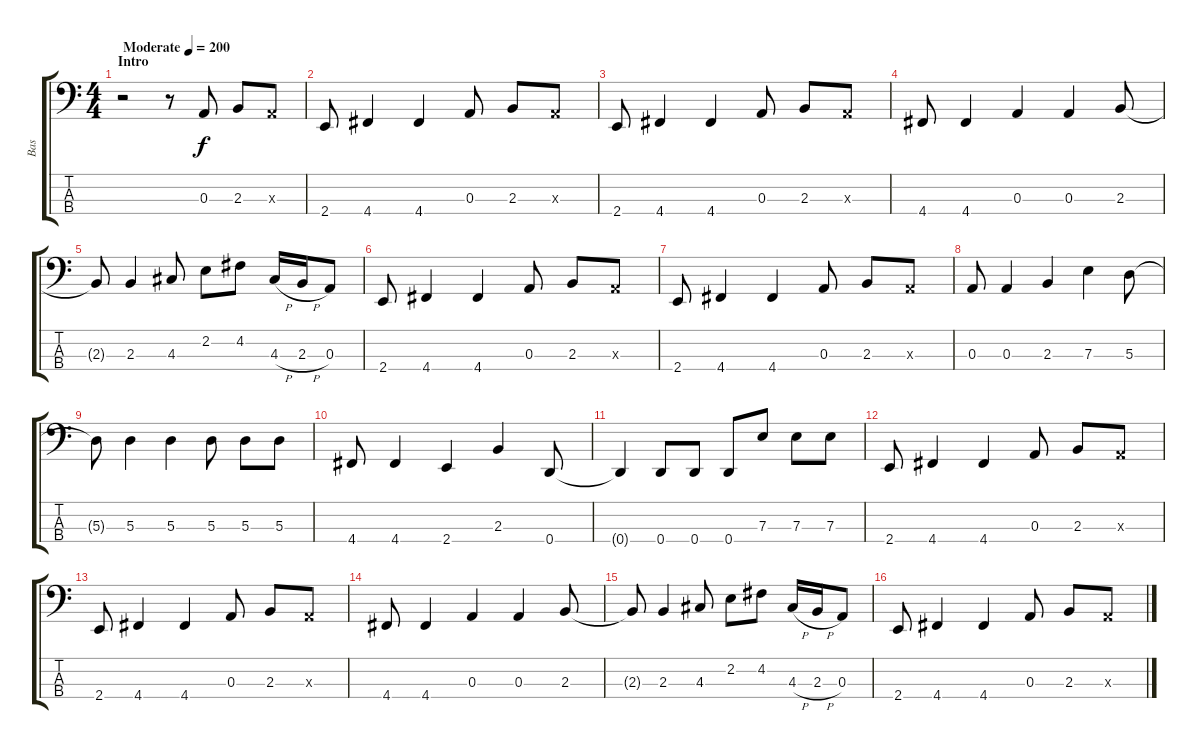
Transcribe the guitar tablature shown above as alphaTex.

\track ("Bas" "Bas") {instrument electricbasspick}
\staff {score tabs}
\tuning (G2 D2 A1 D1) {hide}
\ts (4 4)
\section ("" "Intro")
\tempo (200 "Moderate")
\clef f4
\ks c
r.2{dy f instrument electricbasspick} r.8 0.3.8 2.3.8 0.3{x}.8 |
2.4.8 4.4.4 4.4.4 0.3.8 2.3.8 0.3{x}.8 |
2.4.8 4.4.4 4.4.4 0.3.8 2.3.8 0.3{x}.8 |
4.4.8 4.4.4 0.3.4 0.3.4 2.3.8 |
2.3{t}.8 2.3.4 4.3.8 2.2.8 4.2.8 4.3{h}.16 2.3{h}.16 0.3.8 |
2.4.8 4.4.4 4.4.4 0.3.8 2.3.8 0.3{x}.8 |
2.4.8 4.4.4 4.4.4 0.3.8 2.3.8 0.3{x}.8 |
0.3.8 0.3.4 2.3.4 7.3.4 5.3.8 |
5.3{t}.8 5.3.4 5.3.4 5.3.8 5.3.8 5.3.8 |
4.4.8 4.4.4 2.4.4 2.3.4 0.4.8 |
0.4{t}.4 0.4.8 0.4.8 0.4.8 7.3.8 7.3.8 7.3.8 |
2.4.8 4.4.4 4.4.4 0.3.8 2.3.8 0.3{x}.8 |
2.4.8 4.4.4 4.4.4 0.3.8 2.3.8 0.3{x}.8 |
4.4.8 4.4.4 0.3.4 0.3.4 2.3.8 |
2.3{t}.8 2.3.4 4.3.8 2.2.8 4.2.8 4.3{h}.16 2.3{h}.16 0.3.8 |
2.4.8 4.4.4 4.4.4 0.3.8 2.3.8 0.3{x}.8
